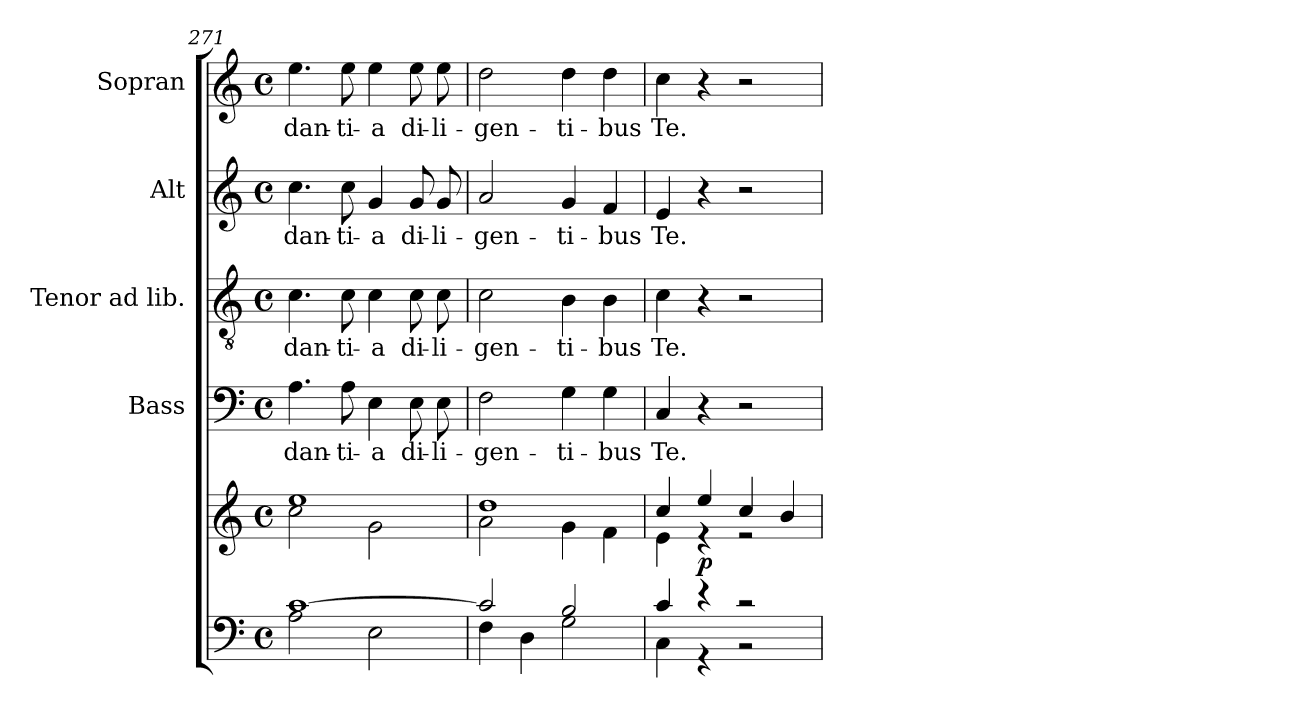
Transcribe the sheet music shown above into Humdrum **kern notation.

**kern	**kern	**dynam	**kern	**text	**kern	**text	**kern	**text	**kern	**text
*part5	*part5	*part5	*part4	*part4	*part3	*part3	*part2	*part2	*part1	*part1
*staff6	*staff5	*staff5/6	*staff4	*staff4	*staff3	*staff3	*staff2	*staff2	*staff1	*staff1
*	*	*	*I"Bass	*	*I"Tenor ad lib.	*	*I"Alt	*	*I"Sopran	*
*	*	*	*I'B.	*	*I'T.	*	*I'A.	*	*I'S.	*
*clefF4	*clefG2	*	*clefF4	*	*clefGv2	*	*clefG2	*	*clefG2	*
*k[]	*k[]	*	*k[]	*	*k[]	*	*k[]	*	*k[]	*
*C:	*C:	*	*C:	*	*C:	*	*C:	*	*C:	*
*M4/4	*M4/4	*	*M4/4	*	*M4/4	*	*M4/4	*	*M4/4	*
*met(c)	*met(c)	*	*met(c)	*	*met(c)	*	*met(c)	*	*met(c)	*
=271	=271	=271	=271	=271	=271	=271	=271	=271	=271	=271
*^	*^	*	*	*	*	*	*	*	*	*
!	!	!	!	!	!	!LO:LY:b	!	!LO:LY:b	!	!LO:LY:b	!	!LO:LY:b
[>1c	2A\	1ee	2cc\	.	4.A\	-dan-	4.c\	-dan-	4.cc\	-dan-	4.ee\	-dan-
!	!	!	!	!	!	!LO:LY:b	!	!LO:LY:b	!	!LO:LY:b	!	!LO:LY:b
.	.	.	.	.	8A\	-ti-	8c\	-ti-	8cc\	-ti-	8ee\	-ti-
!	!	!	!	!	!	!LO:LY:b	!	!LO:LY:b	!	!LO:LY:b	!	!LO:LY:b
.	2E\	.	2g\	.	4E\	-a	4c\	-a	4g/	-a	4ee\	-a
!	!	!	!	!	!	!LO:LY:b	!	!LO:LY:b	!	!LO:LY:b	!	!LO:LY:b
.	.	.	.	.	8E\	di-	8c\	di-	8g/	di-	8ee\	di-
!	!	!	!	!	!	!LO:LY:b	!	!LO:LY:b	!	!LO:LY:b	!	!LO:LY:b
.	.	.	.	.	8E\	-li-	8c\	-li-	8g/	-li-	8ee\	-li-
=272	=272	=272	=272	=272	=272	=272	=272	=272	=272	=272	=272	=272
!	!	!	!	!	!	!LO:LY:b	!	!LO:LY:b	!	!LO:LY:b	!	!LO:LY:b
2c/]	4F\	1dd	2a\	.	2F\	-gen-	2c\	-gen-	2a/	-gen-	2dd\	-gen-
.	4D\	.	.	.	.	.	.	.	.	.	.	.
!	!	!	!	!	!	!LO:LY:b	!	!LO:LY:b	!	!LO:LY:b	!	!LO:LY:b
2B/	2G\	.	4g\	.	4G\	-ti-	4B\	-ti-	4g/	-ti-	4dd\	-ti-
!	!	!	!	!	!	!LO:LY:b	!	!LO:LY:b	!	!LO:LY:b	!	!LO:LY:b
.	.	.	4f\	.	4G\	-bus	4B\	-bus	4f/	-bus	4dd\	-bus
=273	=273	=273	=273	=273	=273	=273	=273	=273	=273	=273	=273	=273
!	!	!	!	!	!	!LO:LY:b	!	!LO:LY:b	!	!LO:LY:b	!	!LO:LY:b
4c/	4C\	4cc/	4e\	.	4C/	Te.	4c\	Te.	4e/	Te.	4cc\	Te.
!	!	!	!	!LO:DY:b	!	!	!	!	!	!	!	!
4r	4r	4ee/	4re	p	4r	.	4r	.	4r	.	4r	.
2r	2r	4cc/	2re	.	2r	.	2r	.	2r	.	2r	.
.	.	4b/	.	.	.	.	.	.	.	.	.	.
*v	*v	*	*	*	*	*	*	*	*	*	*	*
*	*v	*v	*	*	*	*	*	*	*	*	*
=	=	=	=	=	=	=	=	=	=	=
*-	*-	*-	*-	*-	*-	*-	*-	*-	*-	*-
